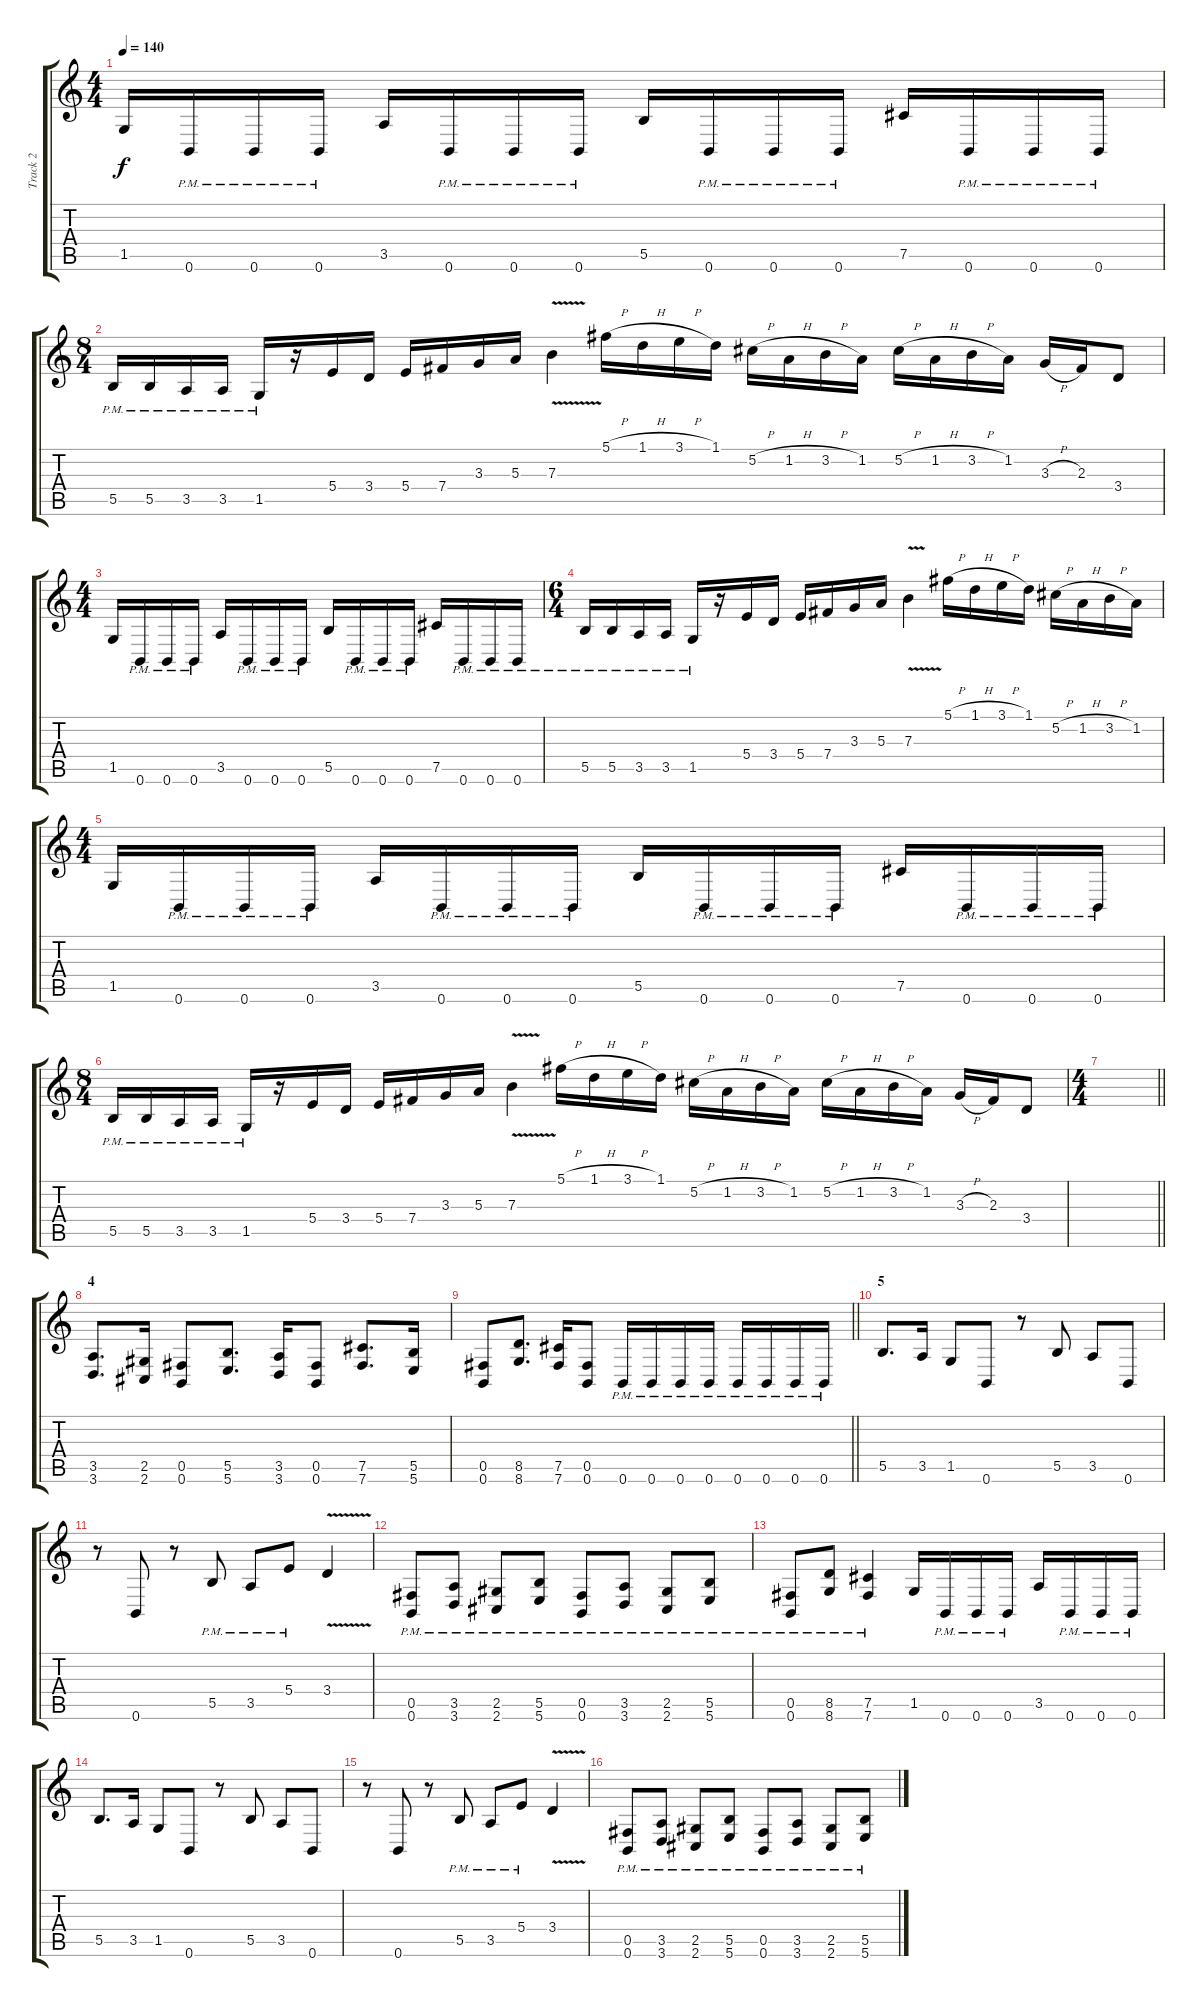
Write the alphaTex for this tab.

\track ("Track 2" "Track 2") {instrument distortionguitar}
\staff {score tabs}
\tuning (Db4 Ab3 E3 B2 Gb2 B1) {hide}
\ts (4 4)
\tempo 140
\clef g2
\ks c
1.5.16{dy f} 0.6{pm}.16 0.6{pm}.16 0.6{pm}.16 3.5.16 0.6{pm}.16 0.6{pm}.16 0.6{pm}.16 5.5.16 0.6{pm}.16 0.6{pm}.16 0.6{pm}.16 7.5.16 0.6{pm}.16 0.6{pm}.16 0.6{pm}.16 |
\ts (8 4)
5.5{pm}.16 5.5{pm}.16 3.5{pm}.16 3.5{pm}.16 1.5{pm}.16 r.16 5.4.16 3.4.16 5.4.16 7.4.16 3.3.16 5.3.16 7.3{v}.4 5.1{h}.16 1.1{h}.16 3.1{h}.16 1.1.16 5.2{h}.16 1.2{h}.16 3.2{h}.16 1.2.16 5.2{h}.16 1.2{h}.16 3.2{h}.16 1.2.16 3.3{h}.16 2.3.16 3.4.8 |
\ts (4 4)
1.5.16 0.6{pm}.16 0.6{pm}.16 0.6{pm}.16 3.5.16 0.6{pm}.16 0.6{pm}.16 0.6{pm}.16 5.5.16 0.6{pm}.16 0.6{pm}.16 0.6{pm}.16 7.5.16 0.6{pm}.16 0.6{pm}.16 0.6{pm}.16 |
\ts (6 4)
5.5{pm}.16 5.5{pm}.16 3.5{pm}.16 3.5{pm}.16 1.5{pm}.16 r.16 5.4.16 3.4.16 5.4.16 7.4.16 3.3.16 5.3.16 7.3{v}.4 5.1{h}.16 1.1{h}.16 3.1{h}.16 1.1.16 5.2{h}.16 1.2{h}.16 3.2{h}.16 1.2.16 |
\ts (4 4)
1.5.16 0.6{pm}.16 0.6{pm}.16 0.6{pm}.16 3.5.16 0.6{pm}.16 0.6{pm}.16 0.6{pm}.16 5.5.16 0.6{pm}.16 0.6{pm}.16 0.6{pm}.16 7.5.16 0.6{pm}.16 0.6{pm}.16 0.6{pm}.16 |
\ts (8 4)
5.5{pm}.16 5.5{pm}.16 3.5{pm}.16 3.5{pm}.16 1.5{pm}.16 r.16 5.4.16 3.4.16 5.4.16 7.4.16 3.3.16 5.3.16 7.3{v}.4 5.1{h}.16 1.1{h}.16 3.1{h}.16 1.1.16 5.2{h}.16 1.2{h}.16 3.2{h}.16 1.2.16 5.2{h}.16 1.2{h}.16 3.2{h}.16 1.2.16 3.3{h}.16 2.3.16 3.4.8 |
\ts (4 4)
\barLineRight lightlight
|
\section ("" "4")
(3.5 3.6).8{d} (2.5 2.6).16 (0.5 0.6).8 (5.5 5.6).8{d} (3.5 3.6).16 (0.5 0.6).8 (7.5 7.6).8{d} (5.5 5.6).16 |
\barLineRight lightlight
(0.5 0.6).8 (8.5 8.6).8{d} (7.5 7.6).16 (0.5 0.6).8 0.6{pm}.16 0.6{pm}.16 0.6{pm}.16 0.6{pm}.16 0.6{pm}.16 0.6{pm}.16 0.6{pm}.16 0.6{pm}.16 |
\section ("" "5")
5.5.8{d} 3.5.16 1.5.8 0.6.8 r.8 5.5.8 3.5.8 0.6.8 |
r.8 0.6.8 r.8 5.5{pm}.8 3.5{pm}.8 5.4{pm}.8 3.4{v}.4 |
(0.5{pm} 0.6{pm}).8 (3.5{pm} 3.6{pm}).8 (2.5{pm} 2.6{pm}).8 (5.5{pm} 5.6{pm}).8 (0.5{pm} 0.6{pm}).8 (3.5{pm} 3.6{pm}).8 (2.5{pm} 2.6{pm}).8 (5.5{pm} 5.6{pm}).8 |
(0.5{pm} 0.6{pm}).8 (8.5{pm} 8.6{pm}).8 (7.5{pm} 7.6{pm}).4 1.5.16 0.6{pm}.16 0.6{pm}.16 0.6{pm}.16 3.5.16 0.6{pm}.16 0.6{pm}.16 0.6{pm}.16 |
5.5.8{d} 3.5.16 1.5.8 0.6.8 r.8 5.5.8 3.5.8 0.6.8 |
r.8 0.6.8 r.8 5.5{pm}.8 3.5{pm}.8 5.4{pm}.8 3.4{v}.4 |
(0.5{pm} 0.6{pm}).8 (3.5{pm} 3.6{pm}).8 (2.5{pm} 2.6{pm}).8 (5.5{pm} 5.6{pm}).8 (0.5{pm} 0.6{pm}).8 (3.5{pm} 3.6{pm}).8 (2.5{pm} 2.6{pm}).8 (5.5{pm} 5.6{pm}).8
